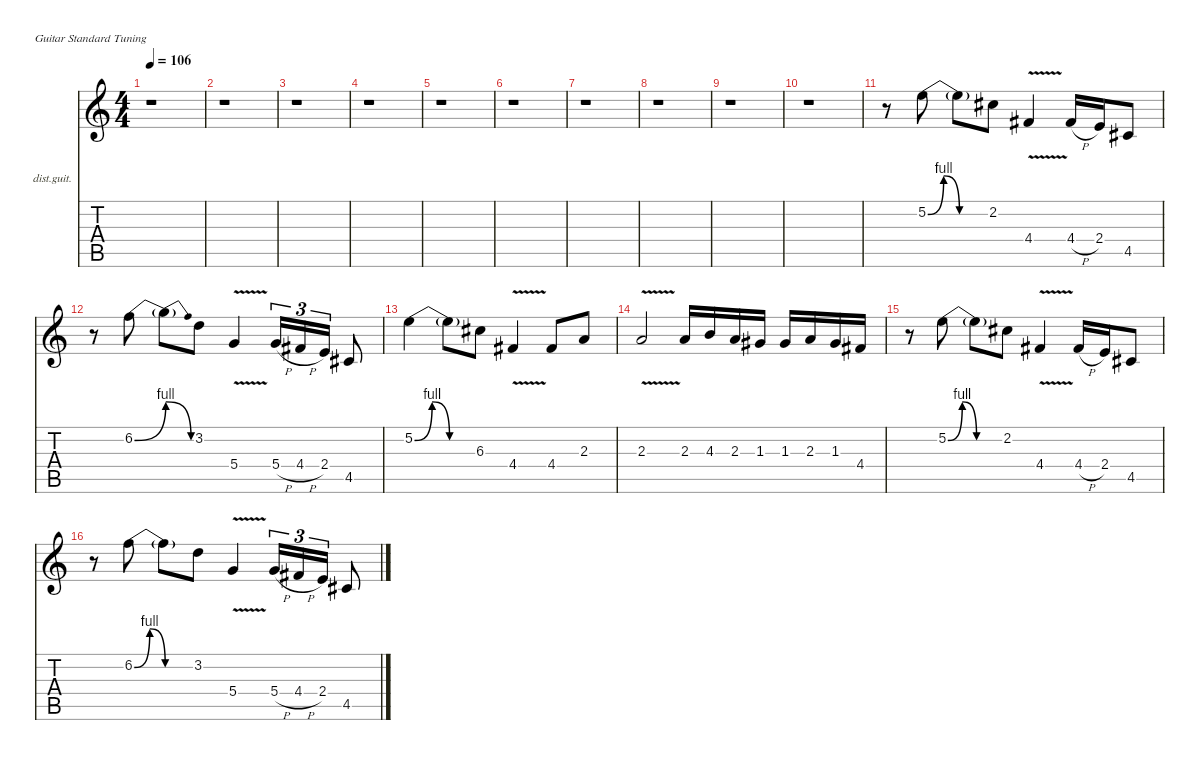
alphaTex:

\defaultSystemsLayout 4
\hideDynamics
\bracketExtendMode nobrackets
\firstSystemTrackNameOrientation horizontal
\otherSystemsTrackNameOrientation horizontal
\track ("4th guitar" "dist.guit.") {instrument distortionguitar}
\staff {score tabs}
\tuning (E4 B3 G3 D3 A2 E2)
\ts (4 4)
\tempo 106
\clef g2
\ks c
r.1{dy f beam Down} |
r.1{beam Down} |
r.1{beam Down} |
r.1{beam Down} |
r.1{beam Down} |
r.1{beam Down} |
r.1{beam Down} |
r.1{beam Down} |
r.1{beam Down} |
r.1{beam Down} |
r.8{beam Down} 5.2{be (bendrelease 0 0 30 4 30 4 60 0)}.8{beam Down} 5.2{be (hold 0 0 60 0) t}.8{beam Down} 2.2{acc #}.8{beam Down} 4.4{v acc #}.4{beam Up} 4.4{h acc #}.16{beam Up} 2.4.16{beam Up} 4.5{acc #}.8{beam Up} |
r.8{beam Down} 6.2{be (bend 0 0 60 4)}.8{beam Down} 6.2{be (release 0 4 60 0) t}.8{beam Down} 3.2.8{beam Down} 5.4{v}.4{beam Up} 5.4{h}.16{tu (3 2) beam Up} 4.4{h acc #}.16{tu (3 2) beam Up} 2.4.16{tu (3 2) beam Up} 4.5{acc #}.8{beam Up} |
5.2{be (bendrelease 0 0 30 4 30 4 60 0)}.4{beam Down} 5.2{be (hold 0 0 60 0) t}.8{beam Down} 6.3{acc #}.8{beam Down} 4.4{v acc #}.4{beam Up} 4.4{acc #}.8{beam Up} 2.3.8{beam Up} |
2.3{v}.2{beam Up} 2.3.16{beam Up} 4.3.16{beam Up} 2.3.16{beam Up} 1.3{acc #}.16{beam Up} 1.3{acc #}.16{beam Up} 2.3.16{beam Up} 1.3{acc #}.16{beam Up} 4.4{acc #}.16{beam Up} |
r.8{beam Down} 5.2{be (bendrelease 0 0 30 4 30 4 60 0)}.8{beam Down} 5.2{be (hold 0 0 60 0) t}.8{beam Down} 2.2{acc #}.8{beam Down} 4.4{v acc #}.4{beam Up} 4.4{h acc #}.16{beam Up} 2.4.16{beam Up} 4.5{acc #}.8{beam Up} |
r.8{beam Down} 6.2{be (bendrelease 0 0 30 4 30 4 60 0)}.8{beam Down} 6.2{be (hold 0 0 60 0) t}.8{beam Down} 3.2.8{beam Down} 5.4{v}.4{beam Up} 5.4{h}.16{tu (3 2) beam Up} 4.4{h acc #}.16{tu (3 2) beam Up} 2.4.16{tu (3 2) beam Up} 4.5{acc #}.8{beam Up}
